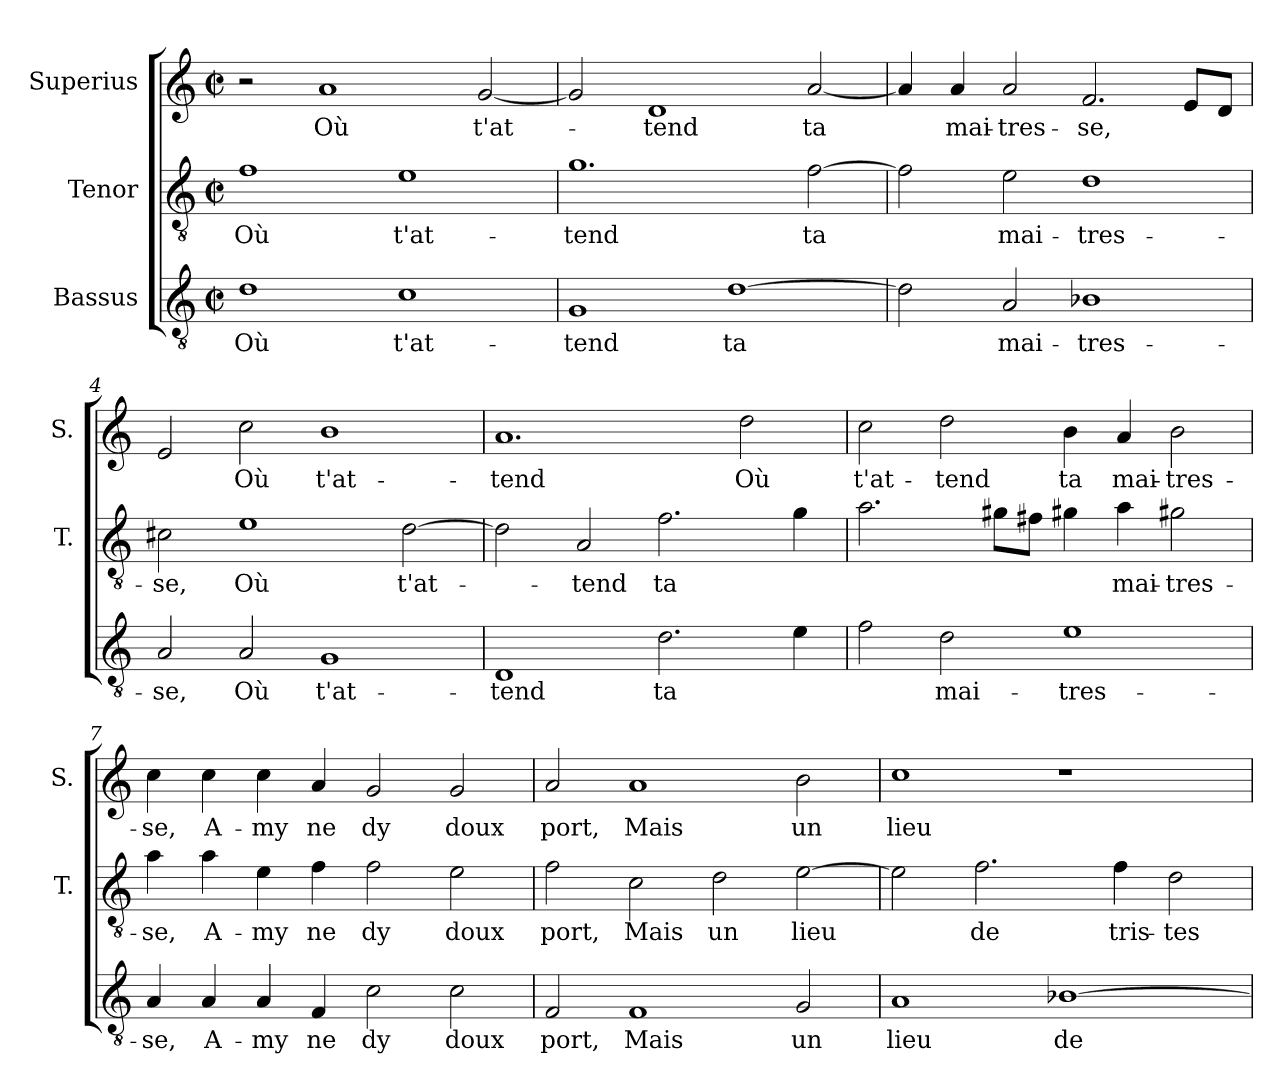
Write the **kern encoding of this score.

**kern	**text	**kern	**text	**kern	**text
*part3	*part3	*part2	*part2	*part1	*part1
*staff3	*staff3	*staff2	*staff2	*staff1	*staff1
*I"Bassus	*	*I"Tenor	*	*I"Superius	*
*	*	*I'T.	*	*I'S.	*
*clefGv2	*	*clefGv2	*	*clefG2	*
*k[]	*	*k[]	*	*k[]	*
*C:	*	*C:	*	*C:	*
*M2/2	*	*M2/2	*	*M2/2	*
*met(c|)	*	*met(c|)	*	*met(c|)	*
=1	=1	=1	=1	=1	=1
1d\	Où	1f\	Où	2r	.
.	.	.	.	1a/	Où
1c\	t'at-	1e\	t'at-	.	.
.	.	.	.	[2g/	t'at-
=2	=2	=2	=2	=2	=2
1G/	-tend	1.g\	-tend	2g/]	.
.	.	.	.	1d/	-tend
[1d\	ta	.	.	.	.
.	.	[2f\	ta	[2a/	ta
=3	=3	=3	=3	=3	=3
2d\]	.	2f\]	.	4a/]	.
.	.	.	.	4a/	mai-
2A/	mai-	2e\	mai-	2a/	-tres-
1B-X\	-tres-	1d\	-tres-	2.f/	-se,
.	.	.	.	8e/L	.
.	.	.	.	8d/J	.
=4	=4	=4	=4	=4	=4
2A/	-se,	2c#X\	-se,	2e/	.
2A/	Où	1e\	Où	2cc\	Où
1G/	t'at-	.	.	1b\	t'at-
.	.	[2d\	t'at-	.	.
=5	=5	=5	=5	=5	=5
1D/	-tend	2d\]	.	1.a/	-tend
.	.	2A/	-tend	.	.
2.d\	ta	2.f\	ta	.	.
.	.	.	.	2dd\	Où
4e\	.	4g\	.	.	.
!!LO:LB:g=z
=6	=6	=6	=6	=6	=6
2f\	.	2.a\	.	2cc\	t'at-
2d\	mai-	.	.	2dd\	-tend
.	.	8g#X\L	.	.	.
.	.	8f#X\J	.	.	.
1e\	-tres-	4g#X\	.	4b\	ta
.	.	4a\	mai-	4a/	mai-
.	.	2g#X\	-tres-	2b\	-tres-
=7	=7	=7	=7	=7	=7
4A/	-se,	4a\	-se,	4cc\	-se,
4A/	A-	4a\	A-	4cc\	A-
4A/	-my	4e\	-my	4cc\	-my
4F/	ne	4f\	ne	4a/	ne
2c\	dy	2f\	dy	2g/	dy
2c\	doux	2e\	doux	2g/	doux
=8	=8	=8	=8	=8	=8
2F/	port,	2f\	port,	2a/	port,
1F/	Mais	2c\	Mais	1a/	Mais
.	.	2d\	un	.	.
2G/	un	[2e\	lieu	2b\	un
=9	=9	=9	=9	=9	=9
1A/	lieu	2e\]	.	1cc\	lieu
.	.	2.f\	de	.	.
[1B-X\	de	.	.	1r	.
.	.	4f\	tris-	.	.
.	.	2d\	-tes-	.	.
=	=	=	=	=	=
*-	*-	*-	*-	*-	*-
